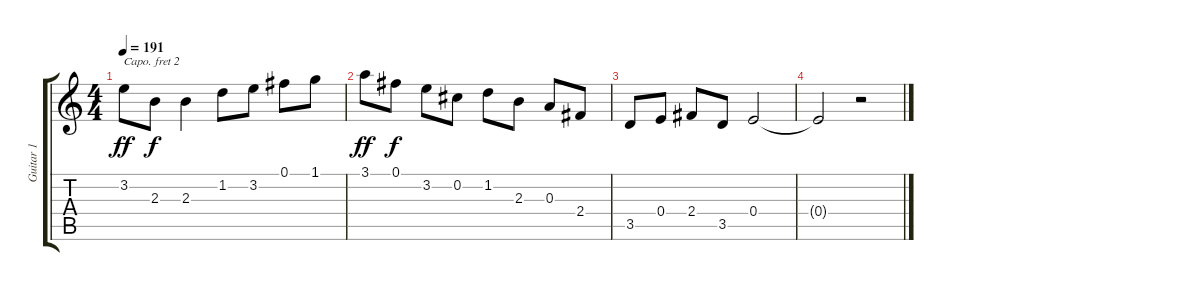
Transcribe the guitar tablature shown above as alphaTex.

\track ("Guitar 1" "Guitar 1") {instrument electricguitarjazz}
\staff {score tabs}
\capo 2
\tuning (E4 B3 G3 D3 A2 E2) {hide}
\ts (4 4)
\tempo 191
\clef g2
\ks c
3.2.8{dy ff} 2.3.8{dy f} 2.3.4 1.2.8 3.2.8 0.1.8 1.1.8 |
3.1.8{dy ff} 0.1.8{dy f} 3.2.8 0.2.8 1.2.8 2.3.8 0.3.8 2.4.8 |
3.5.8 0.4.8 2.4.8 3.5.8 0.4.2 |
0.4{t}.2 r.2
